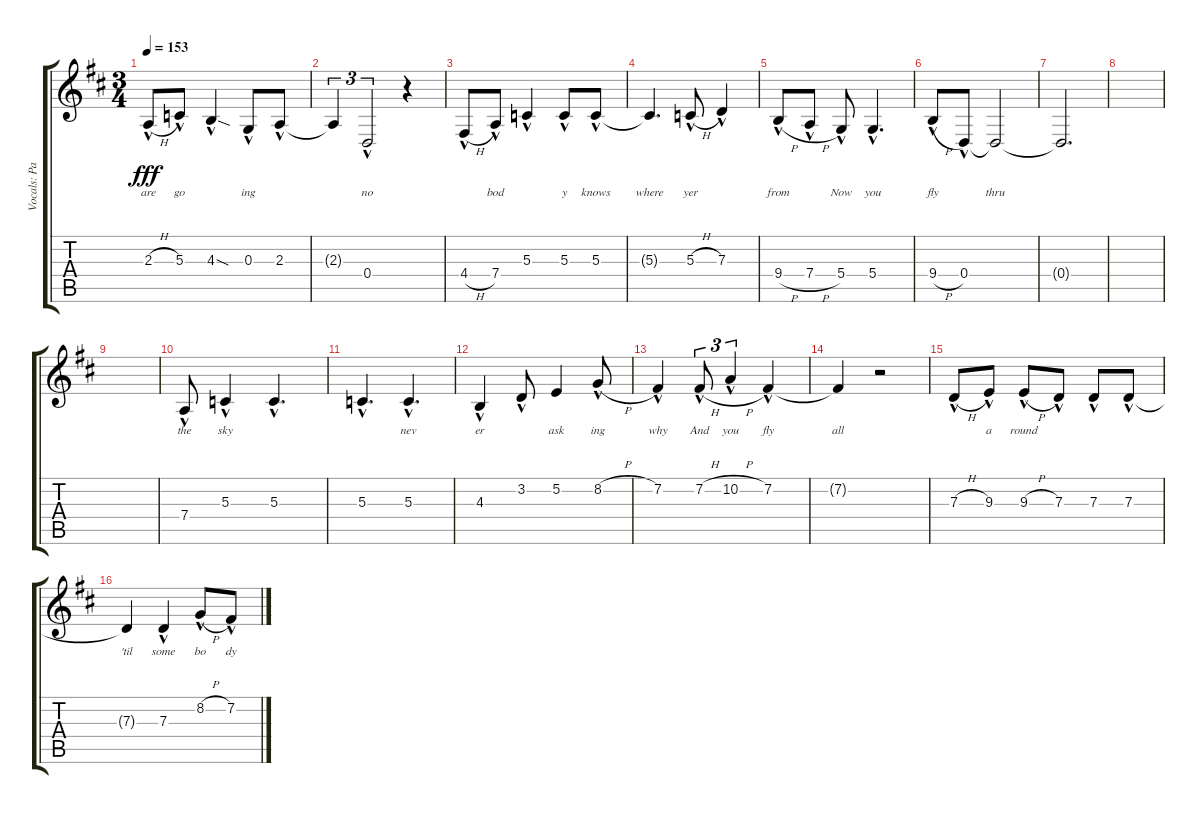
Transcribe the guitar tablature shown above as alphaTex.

\track ("Vocals: Paul" "Vocals: Pa") {instrument lead2sawtooth}
\staff {score tabs}
\tuning (E4 B3 G3 D3 A2 E2) {hide}
\ts (3 4)
\tempo 153
\clef g2
\ks d
2.3{h hac}.8{lyrics (0 "are") lyrics (1 "") lyrics (2 "") lyrics (3 "") lyrics (4 "") dy fff} 5.3{hac}.8{lyrics (0 "go") lyrics (1 "") lyrics (2 "") lyrics (3 "") lyrics (4 "")} 4.3{sod hac}.4{lyrics (0 "") lyrics (1 "") lyrics (2 "") lyrics (3 "") lyrics (4 "")} 0.3{hac}.8{lyrics (0 "ing") lyrics (1 "") lyrics (2 "") lyrics (3 "") lyrics (4 "")} 2.3{hac}.8{lyrics (0 "") lyrics (1 "") lyrics (2 "") lyrics (3 "") lyrics (4 "")} |
2.3{t}.4{tu (3 2) lyrics (0 "") lyrics (1 "") lyrics (2 "") lyrics (3 "") lyrics (4 "")} 0.4{hac}.2{tu (3 2) lyrics (0 "no") lyrics (1 "") lyrics (2 "") lyrics (3 "") lyrics (4 "")} r.4 |
4.4{h hac}.8{lyrics (0 "") lyrics (1 "") lyrics (2 "") lyrics (3 "") lyrics (4 "")} 7.4{hac}.8{lyrics (0 "bod") lyrics (1 "") lyrics (2 "") lyrics (3 "") lyrics (4 "")} 5.3{hac}.4{lyrics (0 "") lyrics (1 "") lyrics (2 "") lyrics (3 "") lyrics (4 "")} 5.3{hac}.8{lyrics (0 "y") lyrics (1 "") lyrics (2 "") lyrics (3 "") lyrics (4 "")} 5.3{hac}.8{lyrics (0 "knows") lyrics (1 "") lyrics (2 "") lyrics (3 "") lyrics (4 "")} |
5.3{t}.4{d lyrics (0 "where") lyrics (1 "") lyrics (2 "") lyrics (3 "") lyrics (4 "")} 5.3{h hac}.8{lyrics (0 "yer") lyrics (1 "") lyrics (2 "") lyrics (3 "") lyrics (4 "")} 7.3{hac}.4{lyrics (0 "") lyrics (1 "") lyrics (2 "") lyrics (3 "") lyrics (4 "")} |
9.4{h hac}.8{lyrics (0 "from") lyrics (1 "") lyrics (2 "") lyrics (3 "") lyrics (4 "")} 7.4{h hac}.8{lyrics (0 "") lyrics (1 "") lyrics (2 "") lyrics (3 "") lyrics (4 "")} 5.4{hac}.8{lyrics (0 "Now") lyrics (1 "") lyrics (2 "") lyrics (3 "") lyrics (4 "")} 5.4{hac}.4{d lyrics (0 "you") lyrics (1 "") lyrics (2 "") lyrics (3 "") lyrics (4 "")} |
9.4{h hac}.8{lyrics (0 "fly") lyrics (1 "") lyrics (2 "") lyrics (3 "") lyrics (4 "")} 0.4{hac}.8{lyrics (0 "") lyrics (1 "") lyrics (2 "") lyrics (3 "") lyrics (4 "")} 0.4{t}.2{lyrics (0 "thru") lyrics (1 "") lyrics (2 "") lyrics (3 "") lyrics (4 "")} |
0.4{t}.2{d lyrics (0 "") lyrics (1 "") lyrics (2 "") lyrics (3 "") lyrics (4 "")} |
|
|
7.4{hac}.8{lyrics (0 "the") lyrics (1 "") lyrics (2 "") lyrics (3 "") lyrics (4 "")} 5.3{hac}.4{lyrics (0 "sky") lyrics (1 "") lyrics (2 "") lyrics (3 "") lyrics (4 "")} 5.3{hac}.4{d lyrics (0 "") lyrics (1 "") lyrics (2 "") lyrics (3 "") lyrics (4 "")} |
5.3{hac}.4{d lyrics (0 "") lyrics (1 "") lyrics (2 "") lyrics (3 "") lyrics (4 "")} 5.3{hac}.4{d lyrics (0 "nev") lyrics (1 "") lyrics (2 "") lyrics (3 "") lyrics (4 "")} |
4.3{hac}.4{lyrics (0 "er") lyrics (1 "") lyrics (2 "") lyrics (3 "") lyrics (4 "")} 3.2{hac}.8{lyrics (0 "") lyrics (1 "") lyrics (2 "") lyrics (3 "") lyrics (4 "")} 5.2.4{lyrics (0 "ask") lyrics (1 "") lyrics (2 "") lyrics (3 "") lyrics (4 "")} 8.2{h hac}.8{lyrics (0 "ing") lyrics (1 "") lyrics (2 "") lyrics (3 "") lyrics (4 "")} |
7.2{hac}.4{lyrics (0 "why") lyrics (1 "") lyrics (2 "") lyrics (3 "") lyrics (4 "")} 7.2{h hac}.8{tu (3 2) lyrics (0 "And") lyrics (1 "") lyrics (2 "") lyrics (3 "") lyrics (4 "")} 10.2{h hac}.4{tu (3 2) lyrics (0 "you") lyrics (1 "") lyrics (2 "") lyrics (3 "") lyrics (4 "")} 7.2{hac}.4{lyrics (0 "fly") lyrics (1 "") lyrics (2 "") lyrics (3 "") lyrics (4 "")} |
7.2{t}.4{lyrics (0 "all") lyrics (1 "") lyrics (2 "") lyrics (3 "") lyrics (4 "")} r.2 |
7.3{h hac}.8{lyrics (0 "") lyrics (1 "") lyrics (2 "") lyrics (3 "") lyrics (4 "")} 9.3{hac}.8{lyrics (0 "a") lyrics (1 "") lyrics (2 "") lyrics (3 "") lyrics (4 "")} 9.3{h hac}.8{lyrics (0 "round") lyrics (1 "") lyrics (2 "") lyrics (3 "") lyrics (4 "")} 7.3{hac}.8{lyrics (0 "") lyrics (1 "") lyrics (2 "") lyrics (3 "") lyrics (4 "")} 7.3{hac}.8{lyrics (0 "") lyrics (1 "") lyrics (2 "") lyrics (3 "") lyrics (4 "")} 7.3{hac}.8{lyrics (0 "") lyrics (1 "") lyrics (2 "") lyrics (3 "") lyrics (4 "")} |
7.3{t}.4{lyrics (0 "'til") lyrics (1 "") lyrics (2 "") lyrics (3 "") lyrics (4 "")} 7.3{hac}.4{lyrics (0 "some") lyrics (1 "") lyrics (2 "") lyrics (3 "") lyrics (4 "")} 8.2{h hac}.8{lyrics (0 "bo") lyrics (1 "") lyrics (2 "") lyrics (3 "") lyrics (4 "")} 7.2{hac}.8{lyrics (0 "dy") lyrics (1 "") lyrics (2 "") lyrics (3 "") lyrics (4 "")}
